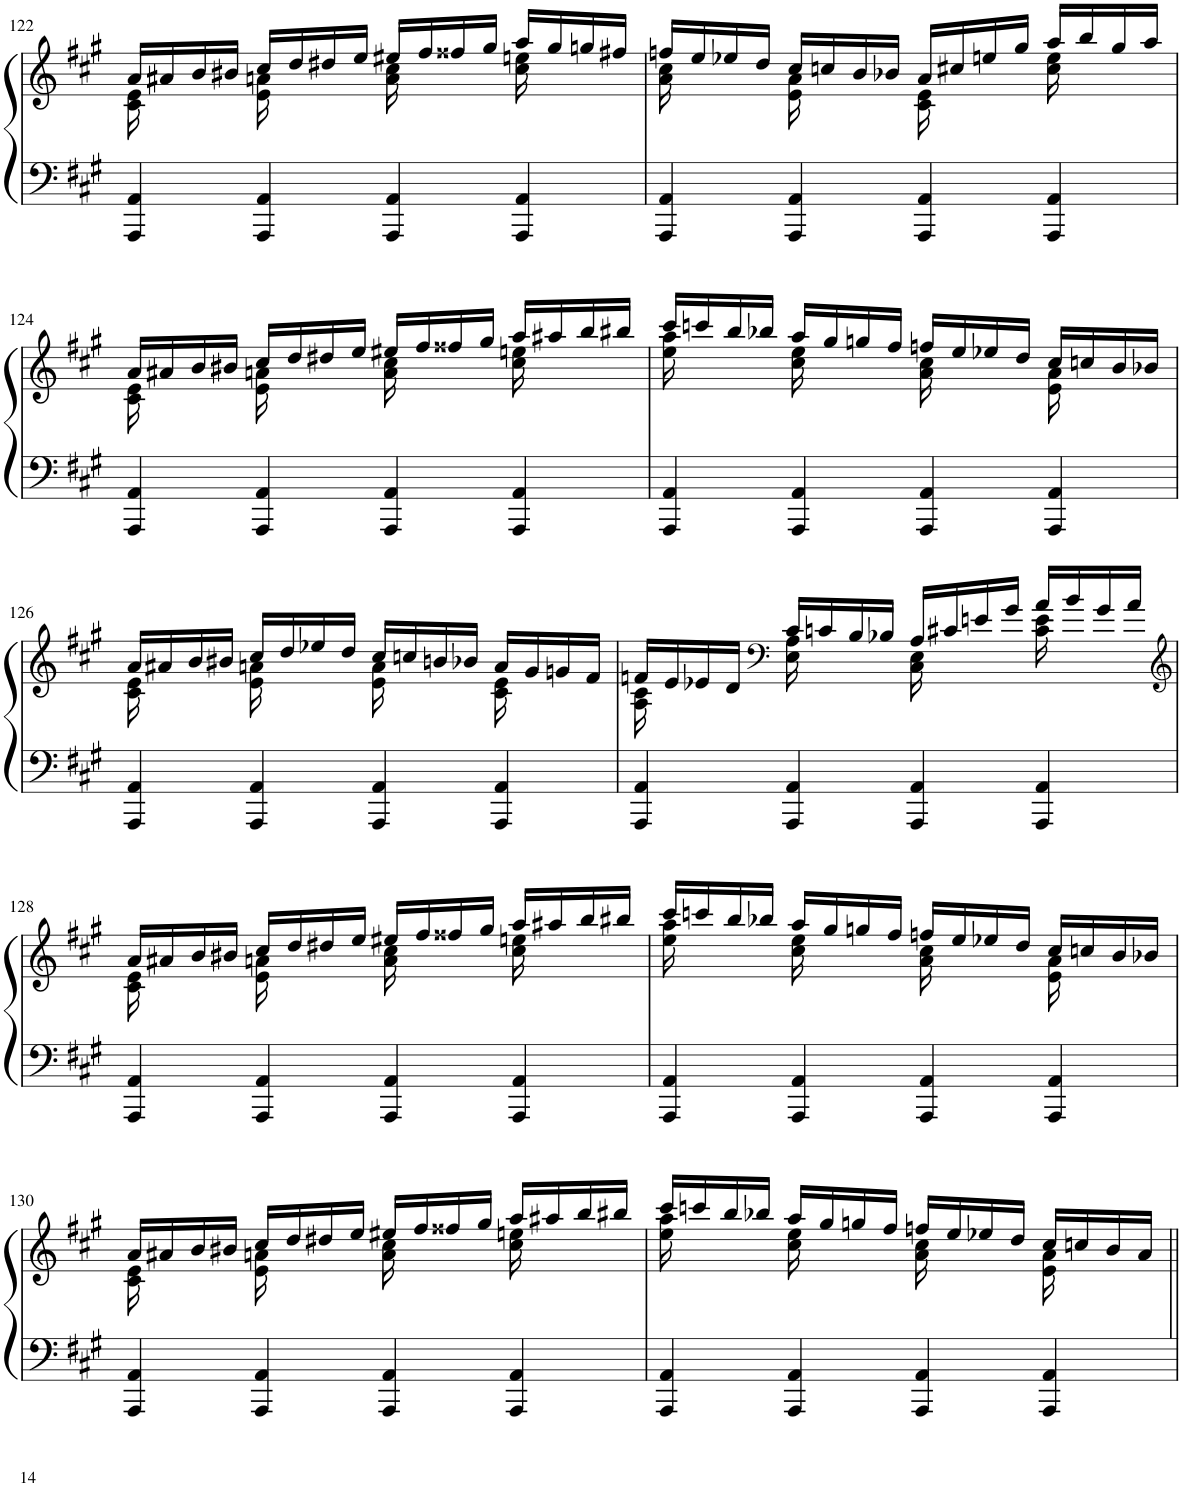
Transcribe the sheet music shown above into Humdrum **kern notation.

**kern	**kern
*part1	*part1
*staff2	*staff1
*I"Piano	*
*I'Pno.	*
!!LO:PB:g=z
*clefF4	*clefG2
*k[f#c#g#]	*k[f#c#g#]
*M4/4	*M4/4
=122	=122
*	*^
4AAA/ 4AA/	16a/LL	16c#\ 16e\
.	16a#X/	8.ryy
.	16b/	.
.	16b#X/JJ	.
4AAA/ 4AA/	16cc#/LL	16e\ 16an\
.	16dd/	8.ryy
.	16dd#X/	.
.	16ee/JJ	.
4AAA/ 4AA/	16ee#X/LL	16a\ 16cc#\
.	16ff#/	8.ryy
.	16ff##X/	.
.	16gg#/JJ	.
4AAA/ 4AA/	16aa/LL	16cc#\ 16een\
.	16gg#/	8.ryy
.	16ggn/	.
.	16ff#X/JJ	.
=123	=123	=123
4AAA/ 4AA/	16ffn/LL	16a\ 16cc#\
.	16ee/	8.ryy
.	16ee-X/	.
.	16dd/JJ	.
4AAA/ 4AA/	16cc#/LL	16e\ 16a\
.	16ccn/	8.ryy
.	16b/	.
.	16b-X/JJ	.
4AAA/ 4AA/	16a/LL	16c#\ 16e\
.	16cc#X/	8.ryy
.	16een/	.
.	16gg#/JJ	.
4AAA/ 4AA/	16aa/LL	16cc#\ 16ee\
.	16bb/	8.ryy
.	16gg#/	.
.	16aa/JJ	.
!!LO:LB:g=z	!!
=124	=124	=124
4AAA/ 4AA/	16a/LL	16c#\ 16e\
.	16a#X/	8.ryy
.	16b/	.
.	16b#X/JJ	.
4AAA/ 4AA/	16cc#/LL	16e\ 16an\
.	16dd/	8.ryy
.	16dd#X/	.
.	16ee/JJ	.
4AAA/ 4AA/	16ee#X/LL	16a\ 16cc#\
.	16ff#/	8.ryy
.	16ff##X/	.
.	16gg#/JJ	.
4AAA/ 4AA/	16aa/LL	16cc#\ 16een\
.	16aa#X/	8.ryy
.	16bb/	.
.	16bb#X/JJ	.
=125	=125	=125
4AAA/ 4AA/	16ccc#/LL	16ee\ 16aa\
.	16cccn/	8.ryy
.	16bb/	.
.	16bb-X/JJ	.
4AAA/ 4AA/	16aa/LL	16cc#\ 16ee\
.	16gg#/	8.ryy
.	16ggn/	.
.	16ff#/JJ	.
4AAA/ 4AA/	16ffn/LL	16a\ 16cc#\
.	16ee/	8.ryy
.	16ee-X/	.
.	16dd/JJ	.
4AAA/ 4AA/	16cc#/LL	16e\ 16a\
.	16ccn/	8.ryy
.	16b/	.
.	16b-X/JJ	.
!!LO:LB:g=z	!!
=126	=126	=126
4AAA/ 4AA/	16a/LL	16c#\ 16e\
.	16a#X/	8.ryy
.	16b/	.
.	16b#X/JJ	.
4AAA/ 4AA/	16cc#/LL	16e\ 16an\
.	16dd/	8.ryy
.	16ee-X/	.
.	16dd/JJ	.
4AAA/ 4AA/	16cc#/LL	16e\ 16a\
.	16ccn/	8.ryy
.	16bn/	.
.	16b-X/JJ	.
4AAA/ 4AA/	16a/LL	16c#\ 16e\
.	16g#/	8.ryy
.	16gn/	.
.	16f#/JJ	.
=127	=127	=127
4AAA/ 4AA/	16fn/LL	16A\ 16c#\
.	16e/	8.ryy
.	16e-X/	.
.	16d/JJ	.
*	*clefF4	*
4AAA/ 4AA/	16c#/LL	16E\ 16A\
.	16cn/	8.ryy
.	16B/	.
.	16B-X/JJ	.
4AAA/ 4AA/	16A/LL	16C#\ 16E\
.	16c#X/	8.ryy
.	16en/	.
.	16g#/JJ	.
4AAA/ 4AA/	16a/LL	16c#\ 16e\
.	16b/	8.ryy
.	16g#/	.
.	16a/JJ	.
!!LO:LB:g=z	!!
=128	=128	=128
*	*clefG2	*
4AAA/ 4AA/	16a/LL	16c#\ 16e\
.	16a#X/	8.ryy
.	16b/	.
.	16b#X/JJ	.
4AAA/ 4AA/	16cc#/LL	16e\ 16an\
.	16dd/	8.ryy
.	16dd#X/	.
.	16ee/JJ	.
4AAA/ 4AA/	16ee#X/LL	16a\ 16cc#\
.	16ff#/	8.ryy
.	16ff##X/	.
.	16gg#/JJ	.
4AAA/ 4AA/	16aa/LL	16cc#\ 16een\
.	16aa#X/	8.ryy
.	16bb/	.
.	16bb#X/JJ	.
=129	=129	=129
4AAA/ 4AA/	16ccc#/LL	16ee\ 16aa\
.	16cccn/	8.ryy
.	16bb/	.
.	16bb-X/JJ	.
4AAA/ 4AA/	16aa/LL	16cc#\ 16ee\
.	16gg#/	8.ryy
.	16ggn/	.
.	16ff#/JJ	.
4AAA/ 4AA/	16ffn/LL	16a\ 16cc#\
.	16ee/	8.ryy
.	16ee-X/	.
.	16dd/JJ	.
4AAA/ 4AA/	16cc#/LL	16e\ 16a\
.	16ccn/	8.ryy
.	16b/	.
.	16b-X/JJ	.
!!LO:LB:g=z	!!
=130	=130	=130
4AAA/ 4AA/	16a/LL	16c#\ 16e\
.	16a#X/	8.ryy
.	16b/	.
.	16b#X/JJ	.
4AAA/ 4AA/	16cc#/LL	16e\ 16an\
.	16dd/	8.ryy
.	16dd#X/	.
.	16ee/JJ	.
4AAA/ 4AA/	16ee#X/LL	16a\ 16cc#\
.	16ff#/	8.ryy
.	16ff##X/	.
.	16gg#/JJ	.
4AAA/ 4AA/	16aa/LL	16cc#\ 16een\
.	16aa#X/	8.ryy
.	16bb/	.
.	16bb#X/JJ	.
=131	=131	=131
4AAA/ 4AA/	16ccc#/LL	16ee\ 16aa\
.	16cccn/	8.ryy
.	16bb/	.
.	16bb-X/JJ	.
4AAA/ 4AA/	16aa/LL	16cc#\ 16ee\
.	16gg#/	8.ryy
.	16ggn/	.
.	16ff#/JJ	.
4AAA/ 4AA/	16ffn/LL	16a\ 16cc#\
.	16ee/	8.ryy
.	16ee-X/	.
.	16dd/JJ	.
4AAA/ 4AA/	16cc#/LL	16e\ 16a\
.	16ccn/	8.ryy
.	16b/	.
.	16a/JJ	.
*	*v	*v
=||	=||
*-	*-
